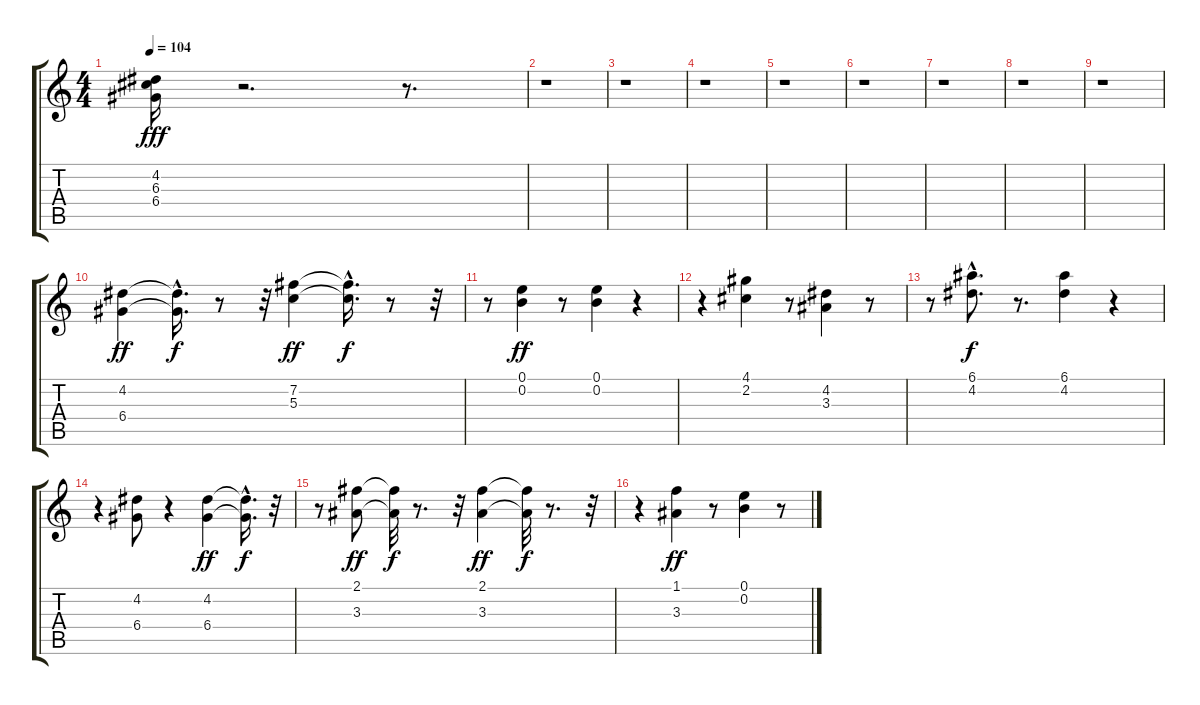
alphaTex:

\track "" {instrument acousticguitarnylon}
\staff {score tabs}
\tuning (E4 B3 G3 D3 A2 E2) {hide}
\ts (4 4)
\tempo 104
\clef g2
\ks c
(4.2 6.3 6.4).16{dy fff} r.2{d} r.8{d} |
r.1 |
r.1 |
r.1 |
r.1 |
r.1 |
r.1 |
r.1 |
r.1 |
(4.2 6.4).4{dy ff} (4.2{hac t} 6.4{hac t}).16{d dy f} r.8 r.32 (7.2 5.3).4{dy ff} (7.2{hac t} 5.3{hac t}).16{d dy f} r.8 r.32 |
r.8 (0.1 0.2).4{dy ff} r.8 (0.1 0.2).4 r.4 |
r.4 (4.1 2.2).4 r.8 (4.2 3.3).4 r.8 |
r.8 (6.1{hac} 4.2{hac}).8{d dy f} r.8{d} (6.1 4.2).4 r.4 |
r.4 (4.2 6.4).8 r.4 (4.2 6.4).4{dy ff} (4.2{hac t} 6.4{hac t}).16{d dy f} r.32 |
r.8 (2.1 3.3).8{dy ff} (2.1{t} 3.3{t}).32{dy f} r.8{d} r.32 (2.1 3.3).4{dy ff} (2.1{t} 3.3{t}).32{dy f} r.8{d} r.32 |
r.4 (1.1 3.3).4{dy ff} r.8 (0.1 0.2).4 r.8
